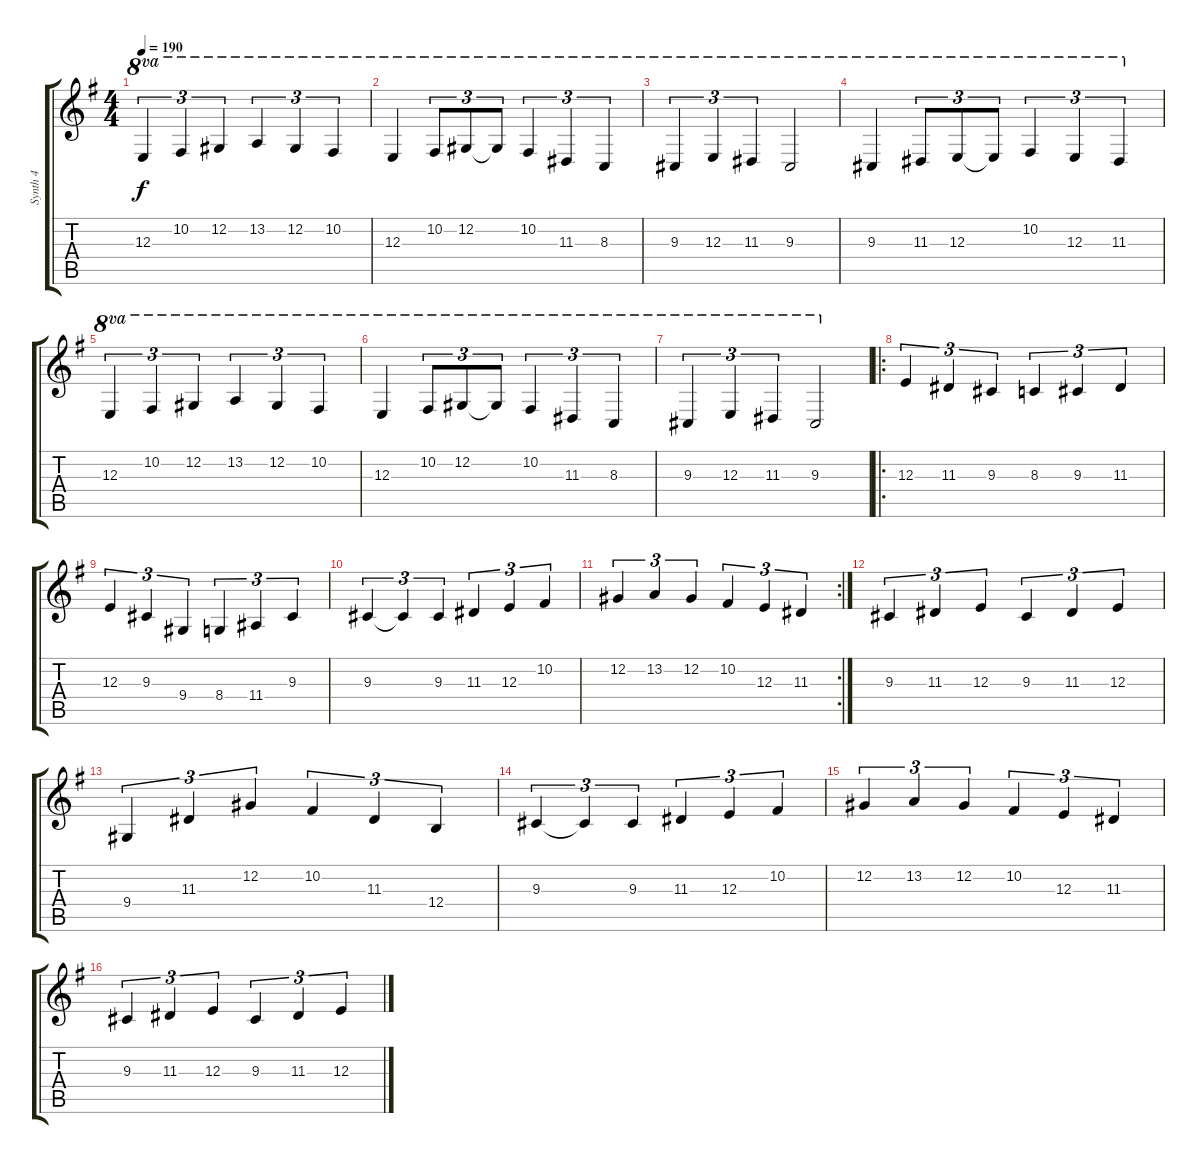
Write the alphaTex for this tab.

\track ("Synth 4" "Synth 4") {instrument reedorgan}
\staff {score tabs}
\tuning (Db4 Ab3 E3 B2 Gb2 Db2) {hide}
\ts (4 4)
\tempo 190
\clef g2
\ks g
12.3.4{tu (3 2) ot 8va dy f} 10.2.4{tu (3 2) ot 8va} 12.2.4{tu (3 2) ot 8va} 13.2.4{tu (3 2) ot 8va} 12.2.4{tu (3 2) ot 8va} 10.2.4{tu (3 2) ot 8va} |
12.3.4{ot 8va} 10.2.8{tu (3 2) ot 8va} 12.2.8{tu (3 2) ot 8va} 12.2{t}.8{tu (3 2) ot 8va} 10.2.4{tu (3 2) ot 8va} 11.3.4{tu (3 2) ot 8va} 8.3.4{tu (3 2) ot 8va} |
9.3.4{tu (3 2) ot 8va} 12.3.4{tu (3 2) ot 8va} 11.3.4{tu (3 2) ot 8va} 9.3.2{ot 8va} |
9.3.4{ot 8va} 11.3.8{tu (3 2) ot 8va} 12.3.8{tu (3 2) ot 8va} 12.3{t}.8{tu (3 2) ot 8va} 10.2.4{tu (3 2) ot 8va} 12.3.4{tu (3 2) ot 8va} 11.3.4{tu (3 2) ot 8va} |
12.3.4{tu (3 2) ot 8va} 10.2.4{tu (3 2) ot 8va} 12.2.4{tu (3 2) ot 8va} 13.2.4{tu (3 2) ot 8va} 12.2.4{tu (3 2) ot 8va} 10.2.4{tu (3 2) ot 8va} |
12.3.4{ot 8va} 10.2.8{tu (3 2) ot 8va} 12.2.8{tu (3 2) ot 8va} 12.2{t}.8{tu (3 2) ot 8va} 10.2.4{tu (3 2) ot 8va} 11.3.4{tu (3 2) ot 8va} 8.3.4{tu (3 2) ot 8va} |
9.3.4{tu (3 2) ot 8va} 12.3.4{tu (3 2) ot 8va} 11.3.4{tu (3 2) ot 8va} 9.3.2{ot 8va} |
\ro
12.3.4{tu (3 2)} 11.3.4{tu (3 2)} 9.3.4{tu (3 2)} 8.3.4{tu (3 2)} 9.3.4{tu (3 2)} 11.3.4{tu (3 2)} |
12.3.4{tu (3 2)} 9.3.4{tu (3 2)} 9.4.4{tu (3 2)} 8.4.4{tu (3 2)} 11.4.4{tu (3 2)} 9.3.4{tu (3 2)} |
9.3.4{tu (3 2)} 9.3{t}.4{tu (3 2)} 9.3.4{tu (3 2)} 11.3.4{tu (3 2)} 12.3.4{tu (3 2)} 10.2.4{tu (3 2)} |
\rc 2
12.2.4{tu (3 2)} 13.2.4{tu (3 2)} 12.2.4{tu (3 2)} 10.2.4{tu (3 2)} 12.3.4{tu (3 2)} 11.3.4{tu (3 2)} |
9.3.4{tu (3 2)} 11.3.4{tu (3 2)} 12.3.4{tu (3 2)} 9.3.4{tu (3 2)} 11.3.4{tu (3 2)} 12.3.4{tu (3 2)} |
9.4.4{tu (3 2)} 11.3.4{tu (3 2)} 12.2.4{tu (3 2)} 10.2.4{tu (3 2)} 11.3.4{tu (3 2)} 12.4.4{tu (3 2)} |
9.3.4{tu (3 2)} 9.3{t}.4{tu (3 2)} 9.3.4{tu (3 2)} 11.3.4{tu (3 2)} 12.3.4{tu (3 2)} 10.2.4{tu (3 2)} |
12.2.4{tu (3 2)} 13.2.4{tu (3 2)} 12.2.4{tu (3 2)} 10.2.4{tu (3 2)} 12.3.4{tu (3 2)} 11.3.4{tu (3 2)} |
9.3.4{tu (3 2)} 11.3.4{tu (3 2)} 12.3.4{tu (3 2)} 9.3.4{tu (3 2)} 11.3.4{tu (3 2)} 12.3.4{tu (3 2)}
